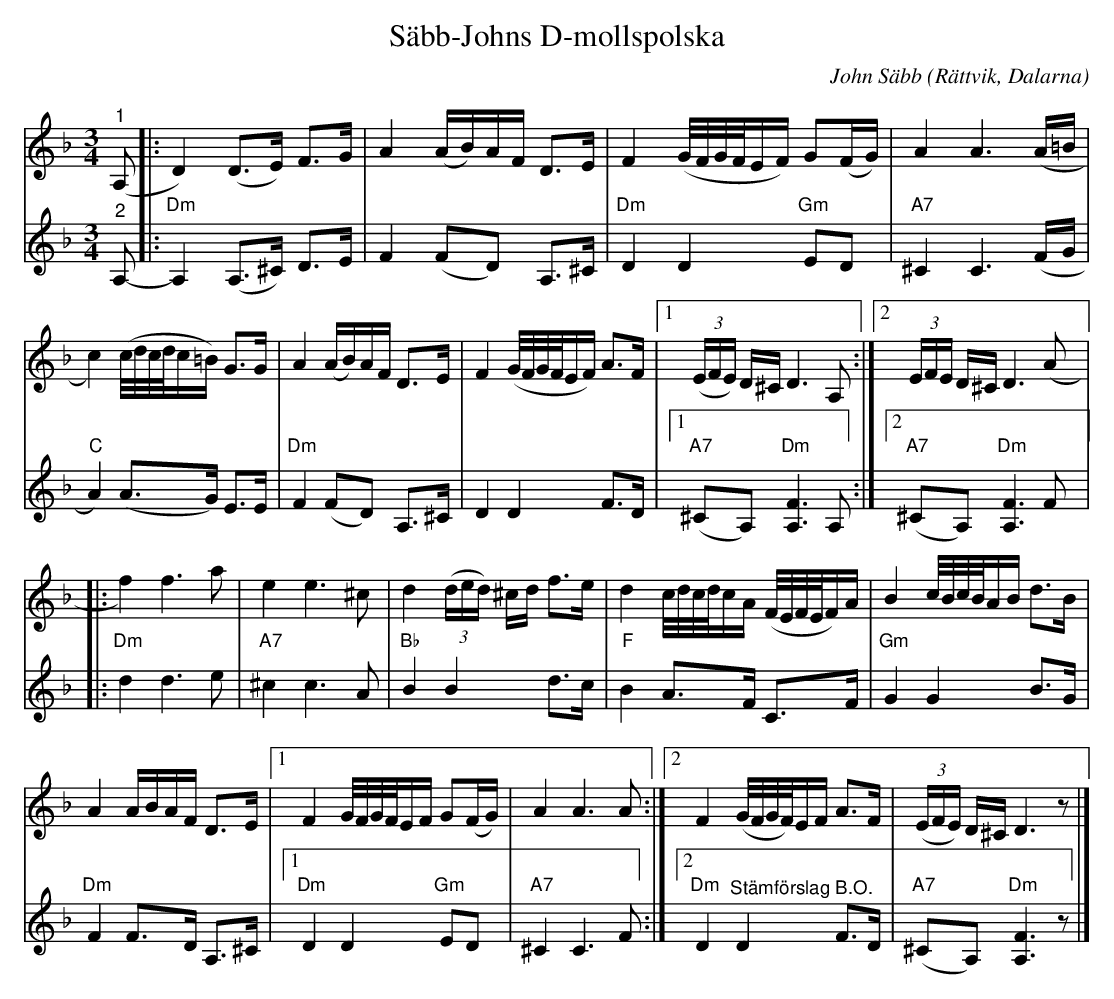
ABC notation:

X:1
T:Säbb-Johns D-mollspolska
C:John Säbb
O:Rättvik, Dalarna
L:1/16
M:3/4
K:Dm
V:1
"^1" (A,2 |: D4) (D2>E2) F2>G2 | A4 (AB)AF D2>E2 | F4 (G/F/G/F/EF) G2(FG) | A4 A6 (A=B |
c4) (c/d/c/d/c=B) G2>G2 | A4 (AB)AF D2>E2 | F4 (G/F/G/F/EF) A2>F2 |1 (3(EFE) D^C D6 A,2 :|2 (3EFE D^C D6 (A2 |:
f4) f6 a2 | e4 e6 ^c2 | d4 (3(ded) ^cd f2>e2 | d4 c/d/c/d/cA (F/E/F/E/F)A | B4 c/B/c/B/AB d2>B2 |
A4 ABAF D2>E2 |1 F4 G/F/G/F/EF G2(FG) | A4 A6 A2 :|2 F4 (G/F/G/F/)EF A2>F2 | (3(EFE) D^C D6 z2 |]
V:2
"^2" A,2- |:"Dm" A,4 (A,2>^C2) D2>E2 | F4 (F2D2) A,2>^C2 |"Dm" D4 D4 "Gm" E2D2 |"A7" ^C4 C6 (FG |
"C" A4) (A2>G2) E2>E2 | "Dm" F4 (F2D2) A,2>^C2 | D4 D4 F2>D2 |1"A7" (^C2A,2) "Dm" [A,F]6 A,2 :|2 "A7" (^C2A,2) "Dm" [A,F]6 F2 |:
"Dm" d4 d6 e2 |"A7" ^c4 c6 A2 |"Bb" B4 B4 d2>c2 |"F" B4 A2>F2 C2>F2 | "Gm" G4 G4 B2>G2 |
"Dm" F4 F2>D2 A,2>^C2 |1"Dm" D4 D4 "Gm" E2D2 |"A7" ^C4 C6 F2 :|2 "Dm" D4 "^Stämförslag B.O." D4 F2>D2 |"A7" (^C2A,2) "Dm" [A,F]6 z2 |]
